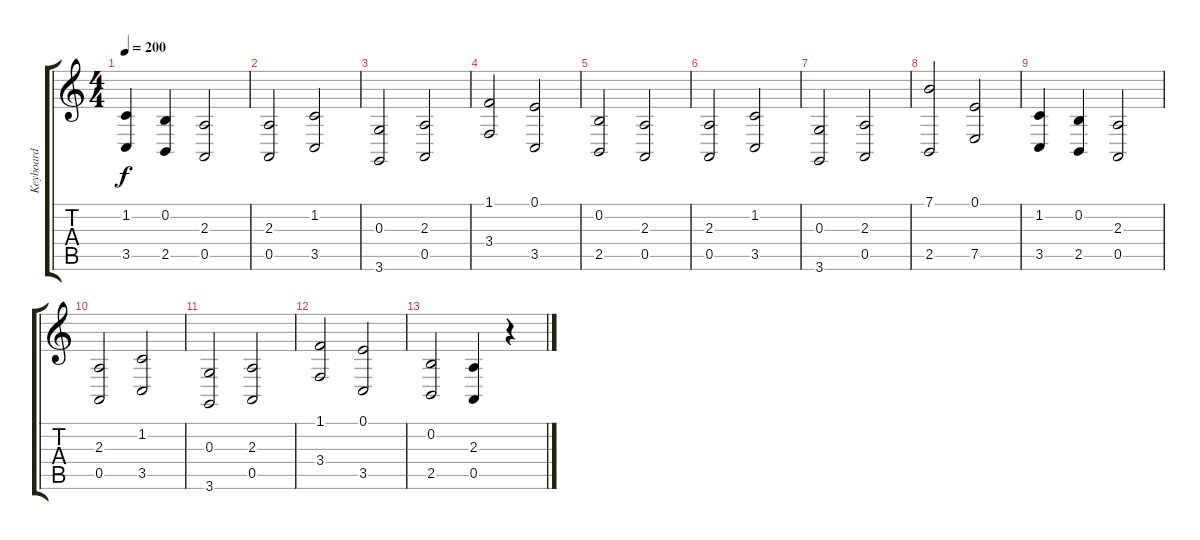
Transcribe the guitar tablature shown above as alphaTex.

\track ("Keyboard" "Keyboard") {instrument stringensemble1}
\staff {score tabs}
\tuning (E4 B3 G3 D3 A2 E2) {hide}
\ts (4 4)
\tempo 200
\clef g2
\ks c
(1.2 3.5).4{dy f} (0.2 2.5).4 (2.3 0.5).2 |
(2.3 0.5).2 (1.2 3.5).2 |
(0.3 3.6).2 (2.3 0.5).2 |
(1.1 3.4).2 (0.1 3.5).2 |
(0.2 2.5).2 (2.3 0.5).2 |
(2.3 0.5).2 (1.2 3.5).2 |
(0.3 3.6).2 (2.3 0.5).2 |
(7.1 2.5).2 (0.1 7.5).2 |
(1.2 3.5).4 (0.2 2.5).4 (2.3 0.5).2 |
(2.3 0.5).2 (1.2 3.5).2 |
(0.3 3.6).2 (2.3 0.5).2 |
(1.1 3.4).2 (0.1 3.5).2 |
(0.2 2.5).2 (2.3 0.5).4 r.4
